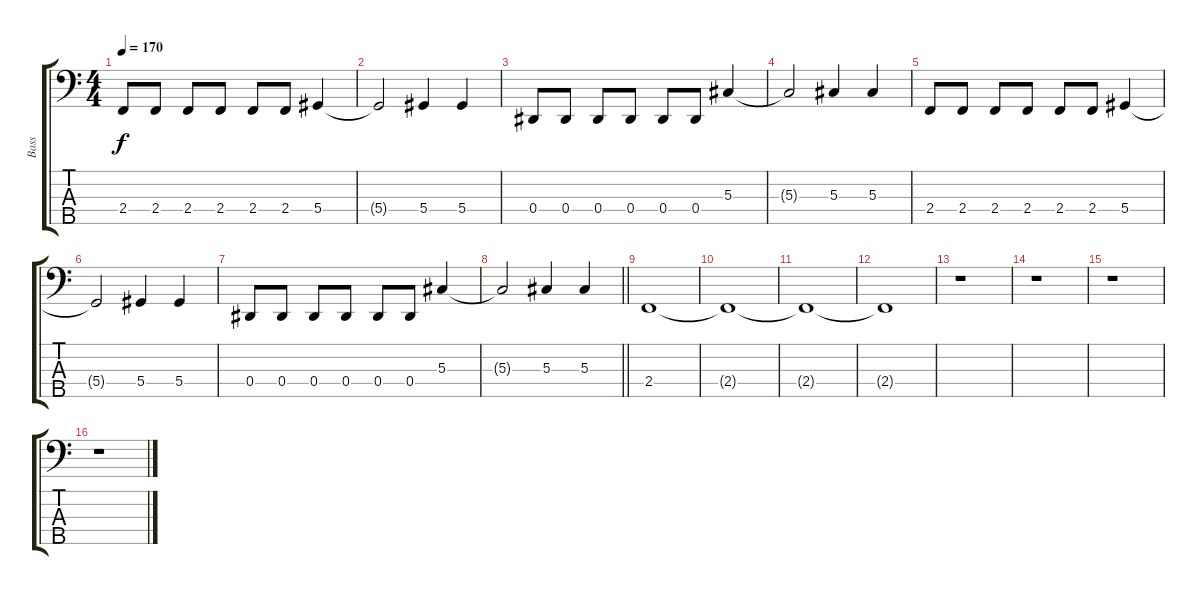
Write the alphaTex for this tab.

\track ("Bass" "Bass") {instrument electricbassfinger}
\staff {score tabs}
\tuning (Gb2 Db2 Ab1 Eb1 Bb0) {hide}
\ts (4 4)
\tempo 170
\clef f4
\ks c
2.4.8{dy f} 2.4.8 2.4.8 2.4.8 2.4.8 2.4.8 5.4.4 |
5.4{t}.2 5.4.4 5.4.4 |
0.4.8 0.4.8 0.4.8 0.4.8 0.4.8 0.4.8 5.3.4 |
5.3{t}.2 5.3.4 5.3.4 |
2.4.8 2.4.8 2.4.8 2.4.8 2.4.8 2.4.8 5.4.4 |
5.4{t}.2 5.4.4 5.4.4 |
0.4.8 0.4.8 0.4.8 0.4.8 0.4.8 0.4.8 5.3.4 |
\barLineRight lightlight
5.3{t}.2 5.3.4 5.3.4 |
2.4.1{volume 0} |
2.4{t}.1 |
2.4{t}.1 |
2.4{t}.1 |
r.1 |
r.1 |
r.1 |
r.1
